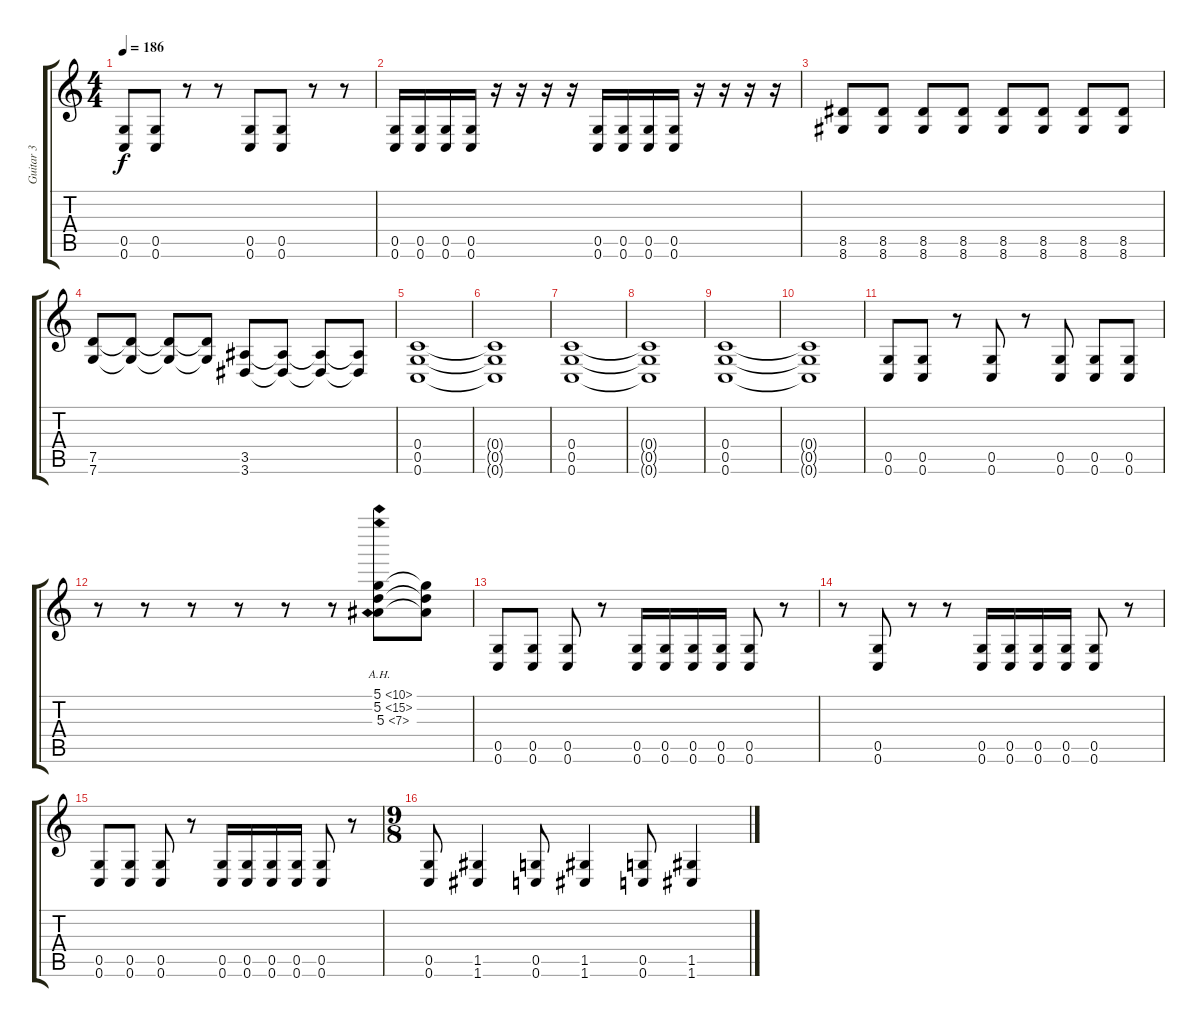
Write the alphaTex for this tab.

\track ("Guitar 3" "Guitar 3") {instrument distortionguitar}
\staff {score tabs}
\tuning (D4 A3 F3 C3 G2 C2) {hide}
\ts (4 4)
\tempo 186
\clef g2
\ks c
(0.5 0.6).8{dy f} (0.5 0.6).8 r.8 r.8 (0.5 0.6).8 (0.5 0.6).8 r.8 r.8 |
(0.5 0.6).16 (0.5 0.6).16 (0.5 0.6).16 (0.5 0.6).16 r.16 r.16 r.16 r.16 (0.5 0.6).16 (0.5 0.6).16 (0.5 0.6).16 (0.5 0.6).16 r.16 r.16 r.16 r.16 |
(8.5 8.6).8 (8.5 8.6).8 (8.5 8.6).8 (8.5 8.6).8 (8.5 8.6).8 (8.5 8.6).8 (8.5 8.6).8 (8.5 8.6).8 |
(7.5 7.6).8 (7.5{t} 7.6{t}).8 (7.5{t} 7.6{t}).8 (7.5{t} 7.6{t}).8 (3.5 3.6).8 (3.5{t} 3.6{t}).8 (3.5{t} 3.6{t}).8 (3.5{t} 3.6{t}).8 |
(0.4 0.5 0.6).1 |
(0.4{t} 0.5{t} 0.6{t}).1 |
(0.4 0.5 0.6).1 |
(0.4{t} 0.5{t} 0.6{t}).1 |
(0.4 0.5 0.6).1 |
(0.4{t} 0.5{t} 0.6{t}).1 |
(0.5 0.6).8 (0.5 0.6).8 r.8 (0.5 0.6).8 r.8 (0.5 0.6).8 (0.5 0.6).8 (0.5 0.6).8 |
r.8 r.8 r.8 r.8 r.8 r.8 (5.1{ah 5} 5.2{ah 10} 5.3{ah 2}).8 (5.1{t} 5.2{t} 5.3{t}).8 |
(0.5 0.6).8 (0.5 0.6).8 (0.5 0.6).8 r.8 (0.5 0.6).16 (0.5 0.6).16 (0.5 0.6).16 (0.5 0.6).16 (0.5 0.6).8 r.8 |
r.8 (0.5 0.6).8 r.8 r.8 (0.5 0.6).16 (0.5 0.6).16 (0.5 0.6).16 (0.5 0.6).16 (0.5 0.6).8 r.8 |
(0.5 0.6).8 (0.5 0.6).8 (0.5 0.6).8 r.8 (0.5 0.6).16 (0.5 0.6).16 (0.5 0.6).16 (0.5 0.6).16 (0.5 0.6).8 r.8 |
\ts (9 8)
(0.5 0.6).8 (1.5 1.6).4 (0.5 0.6).8 (1.5 1.6).4 (0.5 0.6).8 (1.5 1.6).4
